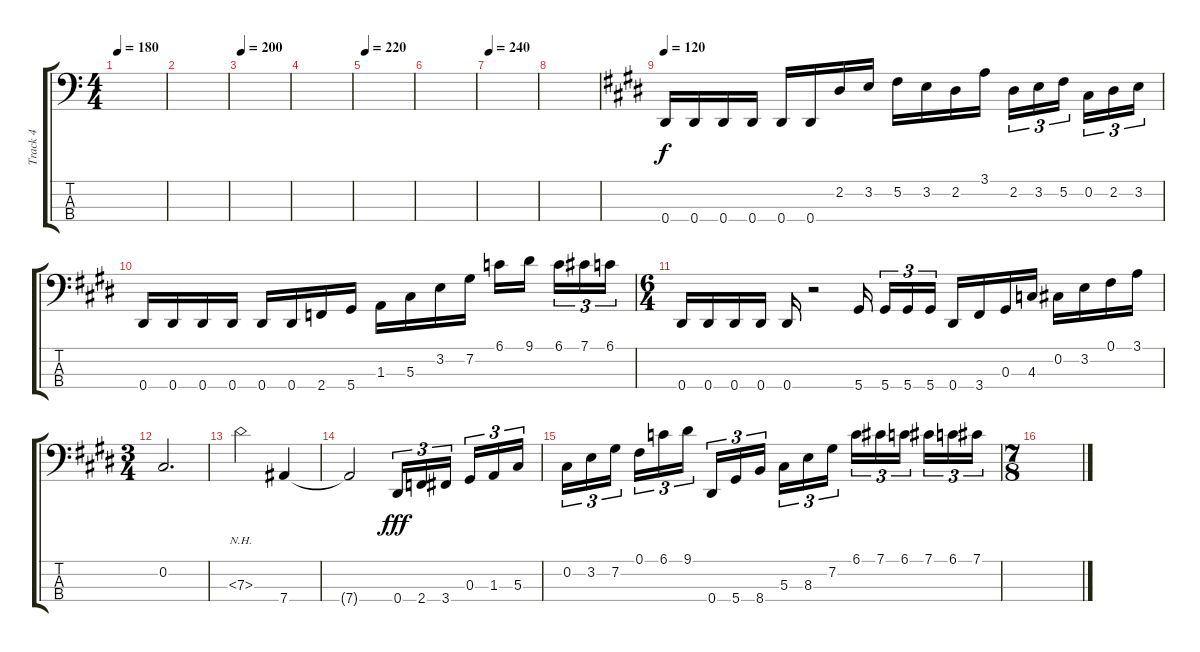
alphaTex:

\track ("Track 4" "Track 4") {instrument electricbassfinger}
\staff {score tabs}
\tuning (Gb2 Db2 Ab1 Eb1) {hide}
\ts (4 4)
\tempo 180
\clef f4
\ks c
|
|
\tempo 180
\tempo 200
|
|
\tempo 200
\tempo 220
|
|
\tempo 220
\tempo 240
|
|
\tempo 120
\ks e
0.4.16 0.4.16 0.4.16 0.4.16 0.4.16 0.4.16 2.2.16 3.2.16 5.2.16 3.2.16 2.2.16 3.1.16 2.2.16{tu (3 2)} 3.2.16{tu (3 2)} 5.2.16{tu (3 2) beam splitsecondary} 0.2.16{tu (3 2)} 2.2.16{tu (3 2)} 3.2.16{tu (3 2)} |
0.4.16 0.4.16 0.4.16 0.4.16 0.4.16 0.4.16 2.4.16 5.4.16 1.3.16 5.3.16 3.2.16 7.2.16 6.1.16 9.1.16{beam splitsecondary} 6.1.16{tu (3 2)} 7.1.16{tu (3 2)} 6.1.16{tu (3 2)} |
\ts (6 4)
0.4.16 0.4.16 0.4.16 0.4.16 0.4.16 r.2 5.4.16{beam splitsecondary} 5.4.16{tu (3 2)} 5.4.16{tu (3 2)} 5.4.16{tu (3 2) beam splitsecondary} 0.4.16 3.4.16 0.3.16 4.3.16 0.2.16 3.2.16 0.1.16 3.1.16 |
\ts (3 4)
0.2.2{d} |
7.3{nh}.2 7.4.4 |
7.4{t}.2{dy f} 0.4.16{tu (3 2) dy fff} 2.4.16{tu (3 2)} 3.4.16{tu (3 2) beam splitsecondary} 0.3.16{tu (3 2)} 1.3.16{tu (3 2)} 5.3.16{tu (3 2)} |
0.2.16{tu (3 2)} 3.2.16{tu (3 2)} 7.2.16{tu (3 2) beam splitsecondary} 0.1.16{tu (3 2)} 6.1.16{tu (3 2)} 9.1.16{tu (3 2)} 0.4.16{tu (3 2)} 5.4.16{tu (3 2)} 8.4.16{tu (3 2) beam splitsecondary} 5.3.16{tu (3 2)} 8.3.16{tu (3 2)} 7.2.16{tu (3 2)} 6.1.16{tu (3 2)} 7.1.16{tu (3 2)} 6.1.16{tu (3 2) beam splitsecondary} 7.1.16{tu (3 2)} 6.1.16{tu (3 2)} 7.1.16{tu (3 2)} |
\ts (7 8)
